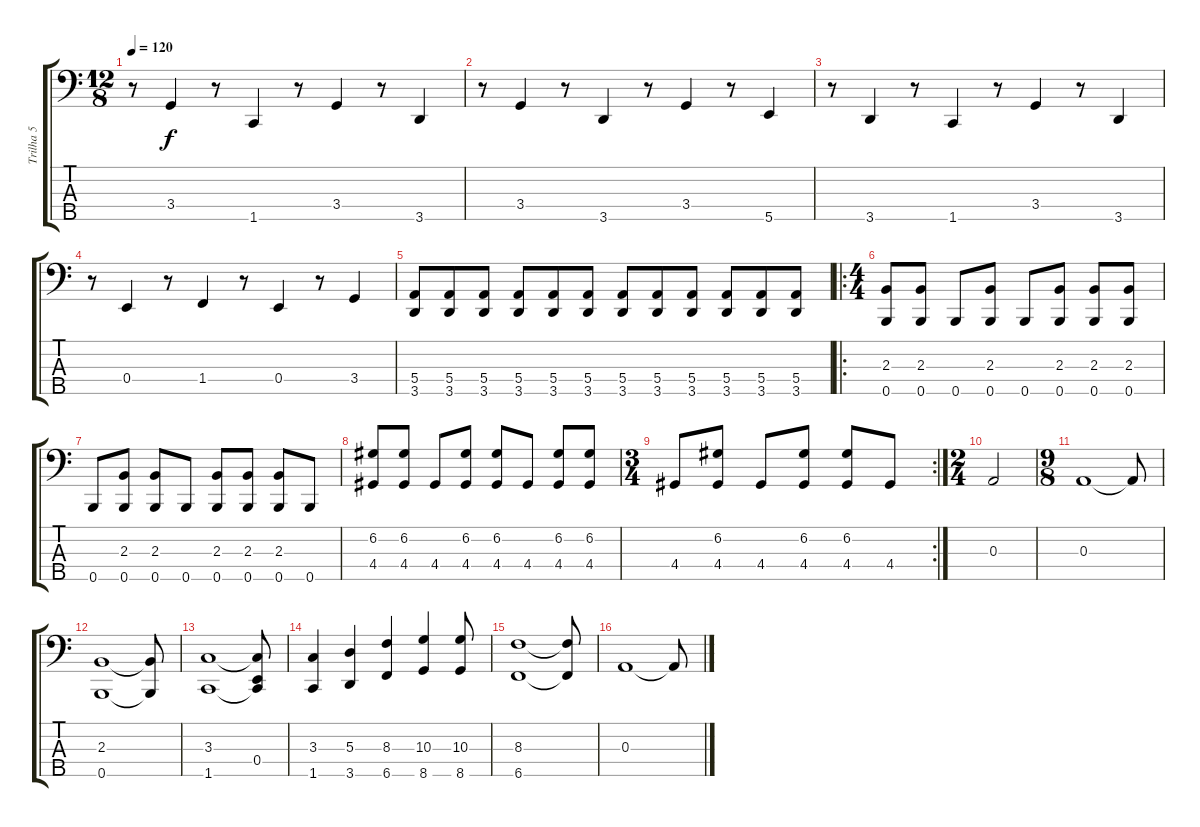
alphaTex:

\track ("Trilha 5" "Trilha 5") {instrument electricbassfinger}
\staff {score tabs}
\tuning (G2 D2 A1 E1 B0) {hide}
\ts (12 8)
\tempo 120
\clef f4
\ks c
r.8{dy f} 3.4.4 r.8 1.5.4 r.8 3.4.4 r.8 3.5.4 |
r.8 3.4.4 r.8 3.5.4 r.8 3.4.4 r.8 5.5.4 |
r.8 3.5.4 r.8 1.5.4 r.8 3.4.4 r.8 3.5.4 |
r.8 0.4.4 r.8 1.4.4 r.8 0.4.4 r.8 3.4.4 |
(5.4 3.5).8 (5.4 3.5).8 (5.4 3.5).8 (5.4 3.5).8 (5.4 3.5).8 (5.4 3.5).8 (5.4 3.5).8 (5.4 3.5).8 (5.4 3.5).8 (5.4 3.5).8 (5.4 3.5).8 (5.4 3.5).8 |
\ro
\ts (4 4)
(2.3 0.5).8 (2.3 0.5).8 0.5.8 (2.3 0.5).8 0.5.8 (2.3 0.5).8 (2.3 0.5).8 (2.3 0.5).8 |
0.5.8 (2.3 0.5).8 (2.3 0.5).8 0.5.8 (2.3 0.5).8 (2.3 0.5).8 (2.3 0.5).8 0.5.8 |
(6.2 4.4).8 (6.2 4.4).8 4.4.8 (6.2 4.4).8 (6.2 4.4).8 4.4.8 (6.2 4.4).8 (6.2 4.4).8 |
\rc 2
\ts (3 4)
4.4.8 (6.2 4.4).8 4.4.8 (6.2 4.4).8 (6.2 4.4).8 4.4.8 |
\ts (2 4)
0.3.2 |
\ts (9 8)
0.3.1 0.3{t}.8 |
(2.3 0.5).1 (2.3{t} 0.5{t}).8 |
(3.3 1.5).1 (3.3{t} 0.4 1.5{t}).8 |
(3.3 1.5).4 (5.3 3.5).4 (8.3 6.5).4 (10.3 8.5).4 (10.3 8.5).8 |
(8.3 6.5).1 (8.3{t} 6.5{t}).8 |
0.3.1 0.3{t}.8
